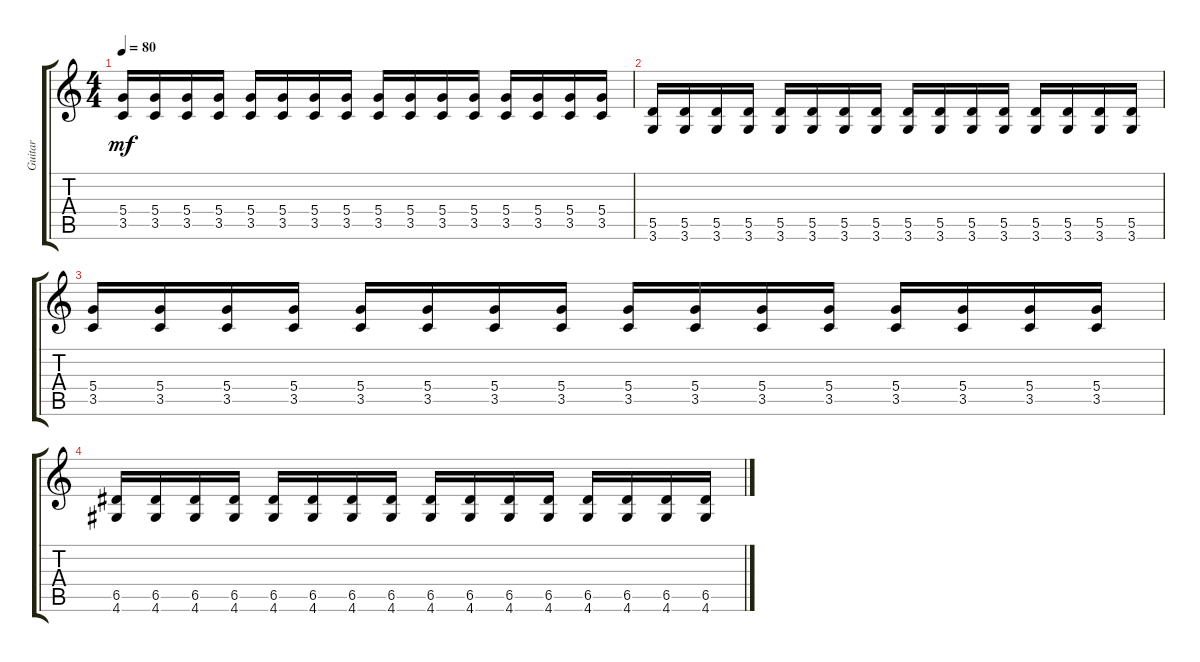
\track ("Guitar" "Guitar") {instrument distortionguitar}
\staff {score tabs}
\tuning (E4 B3 G3 D3 A2 E2) {hide}
\ts (4 4)
\tempo 80
\clef g2
\ks c
(5.4 3.5).16{dy mf} (5.4 3.5).16 (5.4 3.5).16 (5.4 3.5).16 (5.4 3.5).16 (5.4 3.5).16 (5.4 3.5).16 (5.4 3.5).16 (5.4 3.5).16 (5.4 3.5).16 (5.4 3.5).16 (5.4 3.5).16 (5.4 3.5).16 (5.4 3.5).16 (5.4 3.5).16 (5.4 3.5).16 |
(5.5 3.6).16 (5.5 3.6).16 (5.5 3.6).16 (5.5 3.6).16 (5.5 3.6).16 (5.5 3.6).16 (5.5 3.6).16 (5.5 3.6).16 (5.5 3.6).16 (5.5 3.6).16 (5.5 3.6).16 (5.5 3.6).16 (5.5 3.6).16 (5.5 3.6).16 (5.5 3.6).16 (5.5 3.6).16 |
(5.4 3.5).16 (5.4 3.5).16 (5.4 3.5).16 (5.4 3.5).16 (5.4 3.5).16 (5.4 3.5).16 (5.4 3.5).16 (5.4 3.5).16 (5.4 3.5).16 (5.4 3.5).16 (5.4 3.5).16 (5.4 3.5).16 (5.4 3.5).16 (5.4 3.5).16 (5.4 3.5).16 (5.4 3.5).16 |
(6.5 4.6).16 (6.5 4.6).16 (6.5 4.6).16 (6.5 4.6).16 (6.5 4.6).16 (6.5 4.6).16 (6.5 4.6).16 (6.5 4.6).16 (6.5 4.6).16 (6.5 4.6).16 (6.5 4.6).16 (6.5 4.6).16 (6.5 4.6).16 (6.5 4.6).16 (6.5 4.6).16 (6.5 4.6).16
